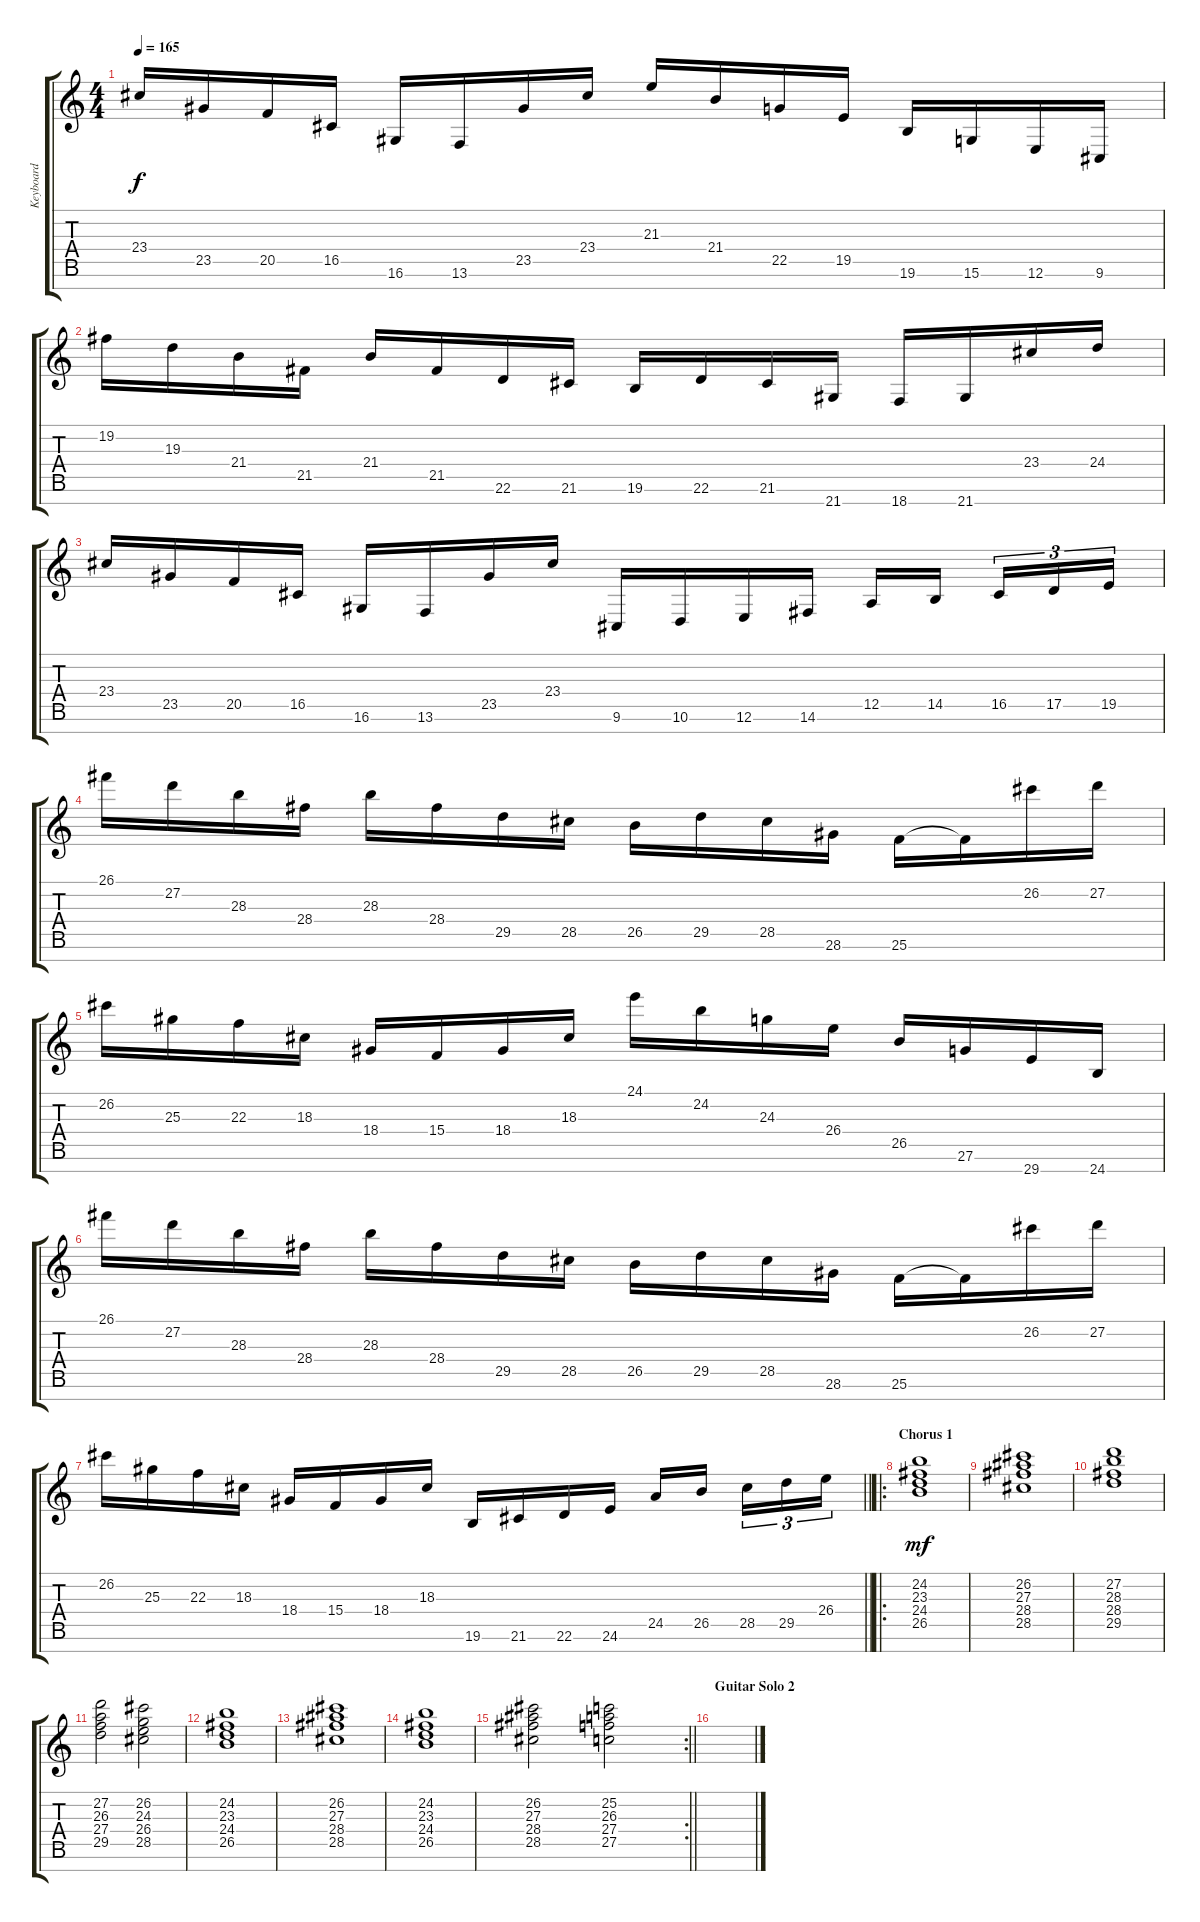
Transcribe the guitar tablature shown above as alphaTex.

\track ("Keyboard" "Keyboard") {instrument stringensemble1}
\staff {score tabs}
\tuning (E4 B3 G3 D3 A2 E2 B1) {hide}
\ts (4 4)
\tempo 165
\clef g2
\ks c
23.4.16{dy f} 23.5.16 20.5.16 16.5.16 16.6.16 13.6.16 23.5.16 23.4.16 21.3.16 21.4.16 22.5.16 19.5.16 19.6.16 15.6.16 12.6.16 9.6.16 |
19.2.16 19.3.16 21.4.16 21.5.16 21.4.16 21.5.16 22.6.16 21.6.16 19.6.16 22.6.16 21.6.16 21.7.16 18.7.16 21.7.16 23.4.16 24.4.16 |
23.4.16 23.5.16 20.5.16 16.5.16 16.6.16 13.6.16 23.5.16 23.4.16 9.6.16 10.6.16 12.6.16 14.6.16 12.5.16 14.5.16{beam splitsecondary} 16.5.16{tu (3 2)} 17.5.16{tu (3 2)} 19.5.16{tu (3 2)} |
26.1.16 27.2.16 28.3.16 28.4.16 28.3.16 28.4.16 29.5.16 28.5.16 26.5.16 29.5.16 28.5.16 28.6.16 25.6.16 25.6{t}.16 26.2.16 27.2.16 |
26.2.16 25.3.16 22.3.16 18.3.16 18.4.16 15.4.16 18.4.16 18.3.16 24.1.16 24.2.16 24.3.16 26.4.16 26.5.16 27.6.16 29.7.16 24.7.16 |
26.1.16 27.2.16 28.3.16 28.4.16 28.3.16 28.4.16 29.5.16 28.5.16 26.5.16 29.5.16 28.5.16 28.6.16 25.6.16 25.6{t}.16 26.2.16 27.2.16 |
\barLineRight lightlight
26.2.16 25.3.16 22.3.16 18.3.16 18.4.16 15.4.16 18.4.16 18.3.16 19.6.16 21.6.16 22.6.16 24.6.16 24.5.16 26.5.16{beam splitsecondary} 28.5.16{tu (3 2)} 29.5.16{tu (3 2)} 26.4.16{tu (3 2)} |
\ro
\section ("" "Chorus 1")
(24.2 23.3 24.4 26.5).1{dy mf instrument stringensemble1} |
(26.2 27.3 28.4 28.5).1 |
(27.2 28.3 28.4 29.5).1 |
(27.2 26.3 27.4 29.5).2 (26.2 24.3 26.4 28.5).2 |
(24.2 23.3 24.4 26.5).1 |
(26.2 27.3 28.4 28.5).1 |
(24.2 23.3 24.4 26.5).1 |
\rc 2
\barLineRight lightlight
(26.2 27.3 28.4 28.5).2 (25.2 26.3 27.4 27.5).2 |
\section ("" "Guitar Solo 2")
